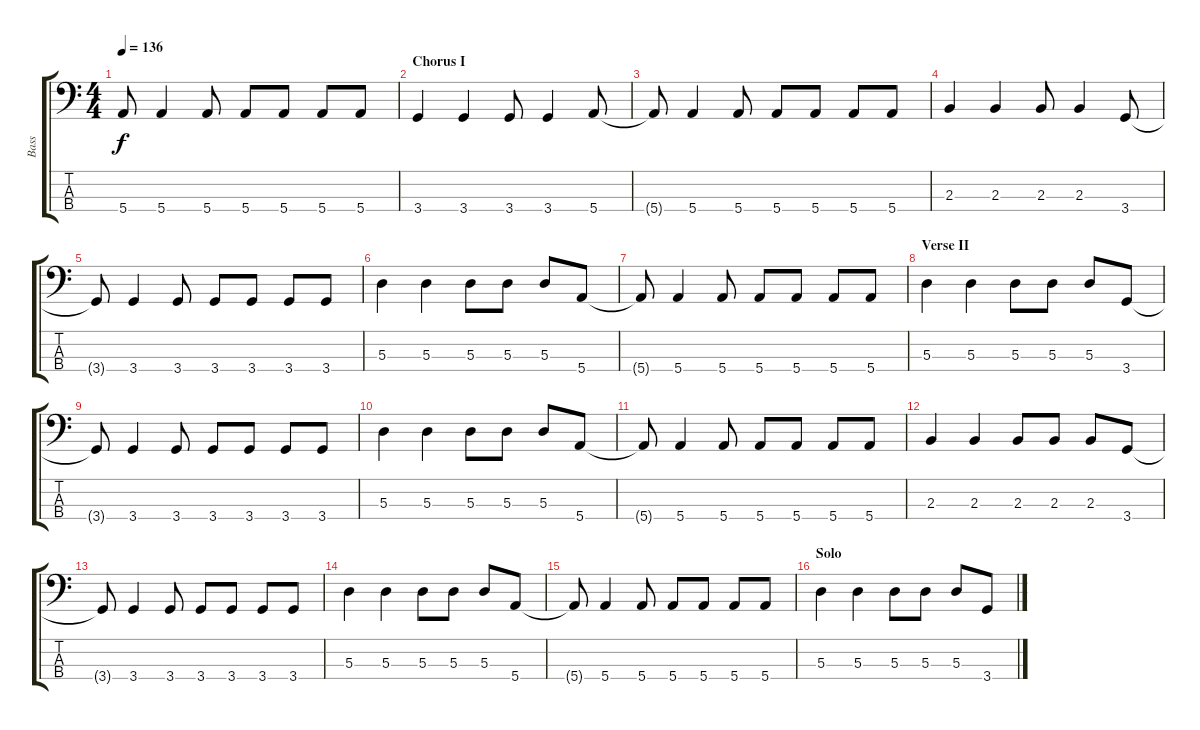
\track ("Bass" "Bass") {instrument electricbassfinger}
\staff {score tabs}
\tuning (G2 D2 A1 E1) {hide}
\ts (4 4)
\tempo 136
\clef f4
\ks c
5.4{t}.8{dy f} 5.4.4 5.4.8 5.4.8 5.4.8 5.4.8 5.4.8 |
\section ("" "Chorus I")
3.4.4 3.4.4 3.4.8 3.4.4 5.4.8 |
5.4{t}.8 5.4.4 5.4.8 5.4.8 5.4.8 5.4.8 5.4.8 |
2.3.4 2.3.4 2.3.8 2.3.4 3.4.8 |
3.4{t}.8 3.4.4 3.4.8 3.4.8 3.4.8 3.4.8 3.4.8 |
5.3.4 5.3.4 5.3.8 5.3.8 5.3.8 5.4.8 |
5.4{t}.8 5.4.4 5.4.8 5.4.8 5.4.8 5.4.8 5.4.8 |
\section ("" "Verse II")
5.3.4 5.3.4 5.3.8 5.3.8 5.3.8 3.4.8 |
3.4{t}.8 3.4.4 3.4.8 3.4.8 3.4.8 3.4.8 3.4.8 |
5.3.4 5.3.4 5.3.8 5.3.8 5.3.8 5.4.8 |
5.4{t}.8 5.4.4 5.4.8 5.4.8 5.4.8 5.4.8 5.4.8 |
2.3.4 2.3.4 2.3.8 2.3.8 2.3.8 3.4.8 |
3.4{t}.8 3.4.4 3.4.8 3.4.8 3.4.8 3.4.8 3.4.8 |
5.3.4 5.3.4 5.3.8 5.3.8 5.3.8 5.4.8 |
5.4{t}.8 5.4.4 5.4.8 5.4.8 5.4.8 5.4.8 5.4.8 |
\section ("" "Solo")
5.3.4 5.3.4 5.3.8 5.3.8 5.3.8 3.4.8
